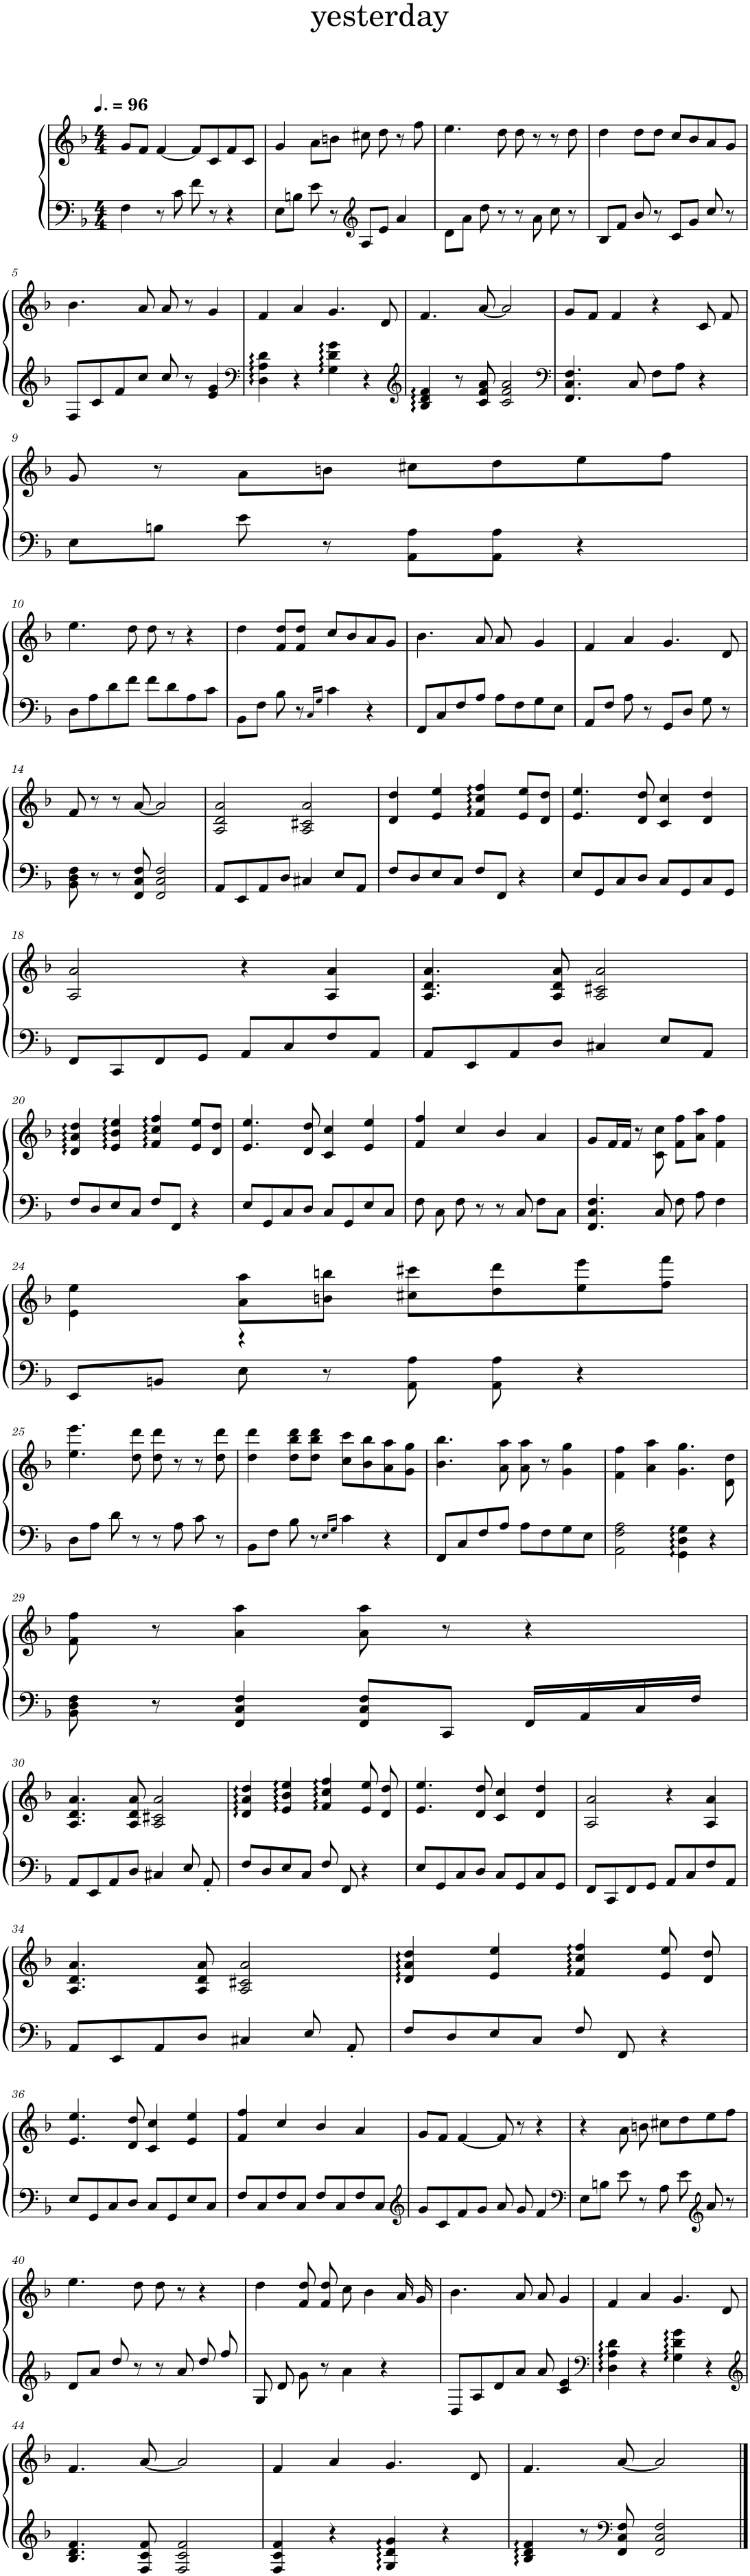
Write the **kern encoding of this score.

**kern	**kern
*part1	*part1
*staff2	*staff1
*I"Piano	*
*I'Pno	*
*clefF4	*clefG2
*k[b-]	*k[b-]
*M4/4	*M4/4
*MM144	*MM144
=1	=1
4F\	8g/L
.	8f/J
8r	[<4f/
8c\	.
8f\	8f/L]
8r	8c/
4r	8f/
.	8c/J
=2	=2
8E\L	4g/
8Bn\J	.
8e\	8a\L
8r	8bn\J
*clefG2	*
8A/L	8cc#X\
8e/J	8dd\
4a/	8r
.	8ff\
=3	=3
8d\L	4.ee\
8a\J	.
8dd\	.
8r	8dd\
8r	8dd\
8a\	8r
8cc\	8r
8r	8dd\
=4	=4
8B-/L	4dd\
8f/J	.
8b-/	8dd\L
8r	8dd\J
8c/L	8cc/L
8g/J	8b-/
8cc/	8a/
8r	8g/J
!!LO:LB:g=z
=5	=5
8F/L	4.b-\
8c/	.
8f/	.
8cc/J	8a/
8cc/	8a/
8r	8r
4e/ 4g/	4g/
=6	=6
*clefF4	*
4D\:: 4A\:: 4d\::	4f/
4r	4a/
4G\:: 4d\:: 4g\::	4.g/
4r	.
.	8d/
=7	=7
*clefG2	*
4B-/:: 4d/:: 4f/::	4.f/
8r	.
8c/ 8f/ 8a/	[8a/
2c/ 2f/ 2a/	2a/]
=8	=8
*clefF4	*
4.FF/ 4.C/ 4.F/	8g/L
.	8f/J
.	4f/
8C/	.
8F\L	4r
8A\J	.
4r	8c/
.	8f/
!!LO:LB:g=z
=9	=9
8E\L	8g/
8Bn\J	8r
8e\	8a\L
8r	8bn\J
8AA\ 8A\L	8cc#X\L
8AA\ 8A\J	8dd\
4r	8ee\
.	8ff\J
!!LO:LB:g=z
=10	=10
8D\L	4.ee\
8A\	.
8d\	.
8f\J	8dd\
8f\L	8dd\
8d\	8r
8A\	4r
8c\J	.
=11	=11
8BB-\L	4dd\
8F\J	.
8B-\	8f/ 8dd/L
8r	8f/ 8dd/J
16qC/LL	.
16qG/JJ	.
4c\	8cc/L
.	8b-/
4r	8a/
.	8g/J
=12	=12
8FF/L	4.b-\
8C/	.
8F/	.
8A/J	8a/
8A\L	8a/
8F\	8ryy
8G\	4g/
8E\J	.
=13	=13
8AA/L	4f/
8F/J	.
8A\	4a/
8r	.
8GG/L	4.g/
8D/J	.
8G\	.
8r	8d/
!!LO:LB:g=z
=14	=14
8BB-\ 8D\ 8F\	8f/
8r	8r
8r	8r
8FF/ 8C/ 8F/	[8a/
2FF/ 2C/ 2F/	2a/]
=15	=15
8AA/L	2A/ 2d/ 2a/
8EE/	.
8AA/	.
8D/J	.
4C#X/	2A/ 2c#X/ 2a/
8E/L	.
8AA/J	.
=16	=16
8F/L	4d/ 4dd/
8D/	.
8E/	4e/ 4ee/
8C/J	.
8F/L	4f/:: 4cc/:: 4ff/::
8FF/J	.
4r	8e/ 8ee/L
.	8d/ 8dd/J
=17	=17
8E/L	4.e/ 4.ee/
8GG/	.
8C/	.
8D/J	8d/ 8dd/
8C/L	4c/ 4cc/
8GG/	.
8C/	4d/ 4dd/
8GG/J	.
!!LO:LB:g=z
=18	=18
8FF/L	2A/ 2a/
8CC/	.
8FF/	.
8GG/J	.
8AA/L	4r
8C/	.
8F/	4A/ 4a/
8AA/J	.
=19	=19
8AA/L	4.A/ 4.d/ 4.a/
8EE/	.
8AA/	.
8D/J	8A/ 8d/ 8a/
4C#X/	2A/ 2c#X/ 2a/
8E/L	.
8AA/J	.
!!LO:LB:g=z
=20	=20
8F/L	4d/:: 4a/:: 4dd/::
8D/	.
8E/	4e/:: 4b-/:: 4ee/::
8C/J	.
8F/L	4f/:: 4cc/:: 4ff/::
8FF/J	.
4r	8e/ 8ee/L
.	8d/ 8dd/J
=21	=21
8E/L	4.e/ 4.ee/
8GG/	.
8C/	.
8D/J	8d/ 8dd/
8C/L	4c/ 4cc/
8GG/	.
8E/	4e/ 4ee/
8C/J	.
=22	=22
8F\	4f/ 4ff/
8C\	.
8F\	4cc/
8r	.
8r	4b-/
8C/	.
8F\L	4a/
8C\J	.
=23	=23
4.FF/ 4.C/ 4.F/	8g/L
.	16f/L
.	16f/JJ
.	8r
8C/	8c\ 8cc\
8F\	8f\ 8ff\L
8A\	8a\ 8aa\J
4F\	4f\ 4ff\
!!LO:LB:g=z
=24	=24
*	*^
8EE/L	4e\ 4ee\	4ryy
8BBn/J	.	.
8E\	8a\ 8aa\L	4r
8r	8bn\ 8bbn\J	.
8AA\ 8A\	8cc#X\ 8ccc#X\L	2ryy
8AA\ 8A\	8dd\ 8ddd\	.
4r	8ee\ 8eee\	.
.	8ff\ 8fff\J	.
*	*v	*v
!!LO:LB:g=z
=25	=25
8D\L	4.ee\ 4.eee\
8A\J	.
8d\	.
8r	8dd\ 8ddd\
8r	8dd\ 8ddd\
8A\	8r
8c\	8r
8r	8dd\ 8ddd\
=26	=26
8BB-\L	4dd\ 4ddd\
8F\J	.
8B-\	8dd\ 8bb-\ 8ddd\L
8r	8dd\ 8bb-\ 8ddd\J
16qE/LL	.
16qG/JJ	.
4c\	8cc\ 8ccc\L
.	8b-\ 8bb-\
4r	8a\ 8aa\
.	8g\ 8gg\J
=27	=27
8FF/L	4.b-\ 4.bb-\
8C/	.
8F/	.
8A/J	8a\ 8aa\
8A\L	8a\ 8aa\
8F\	8r
8G\	4g\ 4gg\
8E\J	.
=28	=28
2AA\ 2F\ 2A\	4f\ 4ff\
.	4a\ 4aa\
4GG\:: 4D\:: 4G\::	4.g\ 4.gg\
4r	.
.	8d\ 8dd\
!!LO:LB:g=z
=29	=29
8BB-\ 8D\ 8F\	8f\ 8ff\
8r	8r
4FF/ 4C/ 4F/	4a\ 4aa\
8FF/ 8C/ 8F/L	8a\ 8aa\
8CC/J	8r
16FF/LL	4r
16AA/	.
16C/	.
16F/JJ	.
!!LO:LB:g=z
=30	=30
8AA/L	4.A/ 4.d/ 4.a/
8EE/	.
8AA/	.
8D/J	8A/ 8d/ 8a/
4C#X/	2A/ 2c#X/ 2a/
8E/	.
8AA'/	.
=31	=31
8F/L	4d/:: 4a/:: 4dd/::
8D/	.
8E/	4e/:: 4b-/:: 4ee/::
8C/J	.
8F/	4f/:: 4cc/:: 4ff/::
8FF/	.
4r	8e/ 8ee/
.	8d/ 8dd/
=32	=32
8E/L	4.e/ 4.ee/
8GG/	.
8C/	.
8D/J	8d/ 8dd/
8C/L	4c/ 4cc/
8GG/	.
8C/	4d/ 4dd/
8GG/J	.
=33	=33
8FF/L	2A/ 2a/
8CC/	.
8FF/	.
8GG/J	.
8AA/L	4r
8C/	.
8F/	4A/ 4a/
8AA/J	.
!!LO:LB:g=z
=34	=34
8AA/L	4.A/ 4.d/ 4.a/
8EE/	.
8AA/	.
8D/J	8A/ 8d/ 8a/
4C#X/	2A/ 2c#X/ 2a/
8E/	.
8AA'/	.
=35	=35
8F/L	4d/:: 4a/:: 4dd/::
8D/	.
8E/	4e/ 4ee/
8C/J	.
8F/	4f/:: 4cc/:: 4ff/::
8FF/	.
4r	8e/ 8ee/
.	8d/ 8dd/
!!LO:LB:g=z
=36	=36
8E/L	4.e/ 4.ee/
8GG/	.
8C/	.
8D/J	8d/ 8dd/
8C/L	4c/ 4cc/
8GG/	.
8E/	4e/ 4ee/
8C/J	.
=37	=37
8F/L	4f/ 4ff/
8C/	.
8F/	4cc/
8C/J	.
8F/L	4b-/
8C/	.
8F/	4a/
8C/J	.
=38	=38
*clefG2	*
8g/L	8g/L
8c/	8f/J
8f/	[4f/
8g/J	.
8a/	8f/]
8g/	8r
4f/	4r
=39	=39
*clefF4	*
8E\L	4r
8Bn\J	.
8e\	8a\
8r	8bn\
8A\	8cc#X\L
8e\	8dd\
*clefG1	*
8cc/	8ee\
8r	8ff\J
!!LO:LB:g=z
=40	=40
8f/L	4.ee\
8cc/J	.
8ff/	.
8r	8dd\
8r	8dd\
8cc/	8r
8ff/	4r
8aa/	.
=41	=41
8B-/	4dd\
8f/	.
8b-\	8f/ 8dd/
8r	8f/ 8dd/
4cc\	8cc\
.	4b-\
4r	.
.	16a/
.	16g/
=42	=42
8F/L	4.b-\
8c/	.
8f/	.
8cc/J	8a/
8cc/	8a/
4e/ 4g/	4g/
=43	=43
*clefF4	*
4D\:: 4A\:: 4d\::	4f/
4r	4a/
4G\:: 4d\:: 4g\::	4.g/
4r	.
.	8d/
!!LO:LB:g=z
=44	=44
*clefG2	*
4.B-/ 4.d/ 4.f/	4.f/
8F/ 8c/ 8f/	[8a/
2F/ 2c/ 2f/	2a/]
=45	=45
4F/ 4c/ 4f/	4f/
4r	4a/
4G/:: 4d/:: 4g/::	4.g/
4r	.
.	8d/
=46	=46
4B-/:: 4d/:: 4f/::	4.f/
8r	.
*clefF4	*
8FF/ 8C/ 8F/	[8a/
2FF/ 2C/ 2F/	2a/]
==	==
*-	*-
